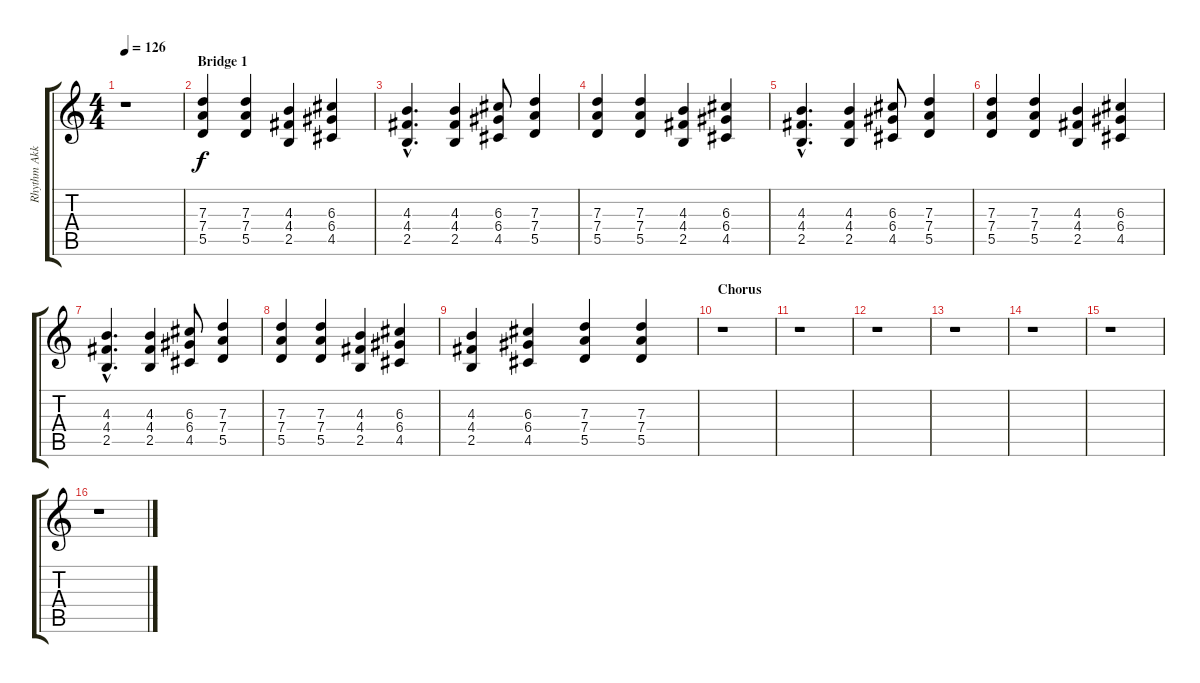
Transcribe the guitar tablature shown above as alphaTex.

\track ("Rhythm Akkustik" "Rhythm Akk") {instrument acousticguitarnylon}
\staff {score tabs}
\tuning (E4 B3 G3 D3 A2 E2) {hide}
\ts (4 4)
\tempo 126
\clef g2
\ks c
r.1{dy f} |
\section ("" "Bridge 1")
(7.3 7.4 5.5).4 (7.3 7.4 5.5).4 (4.3 4.4 2.5).4 (6.3 6.4 4.5).4 |
(4.3{hac} 4.4{hac} 2.5{hac}).4{d} (4.3 4.4 2.5).4 (6.3 6.4 4.5).8 (7.3 7.4 5.5).4 |
(7.3 7.4 5.5).4 (7.3 7.4 5.5).4 (4.3 4.4 2.5).4 (6.3 6.4 4.5).4 |
(4.3{hac} 4.4{hac} 2.5{hac}).4{d} (4.3 4.4 2.5).4 (6.3 6.4 4.5).8 (7.3 7.4 5.5).4 |
(7.3 7.4 5.5).4 (7.3 7.4 5.5).4 (4.3 4.4 2.5).4 (6.3 6.4 4.5).4 |
(4.3{hac} 4.4{hac} 2.5{hac}).4{d} (4.3 4.4 2.5).4 (6.3 6.4 4.5).8 (7.3 7.4 5.5).4 |
(7.3 7.4 5.5).4 (7.3 7.4 5.5).4 (4.3 4.4 2.5).4 (6.3 6.4 4.5).4 |
(4.3 4.4 2.5).4 (6.3 6.4 4.5).4 (7.3 7.4 5.5).4 (7.3 7.4 5.5).4 |
\section ("" "Chorus")
r.1 |
r.1 |
r.1 |
r.1 |
r.1 |
r.1 |
r.1
